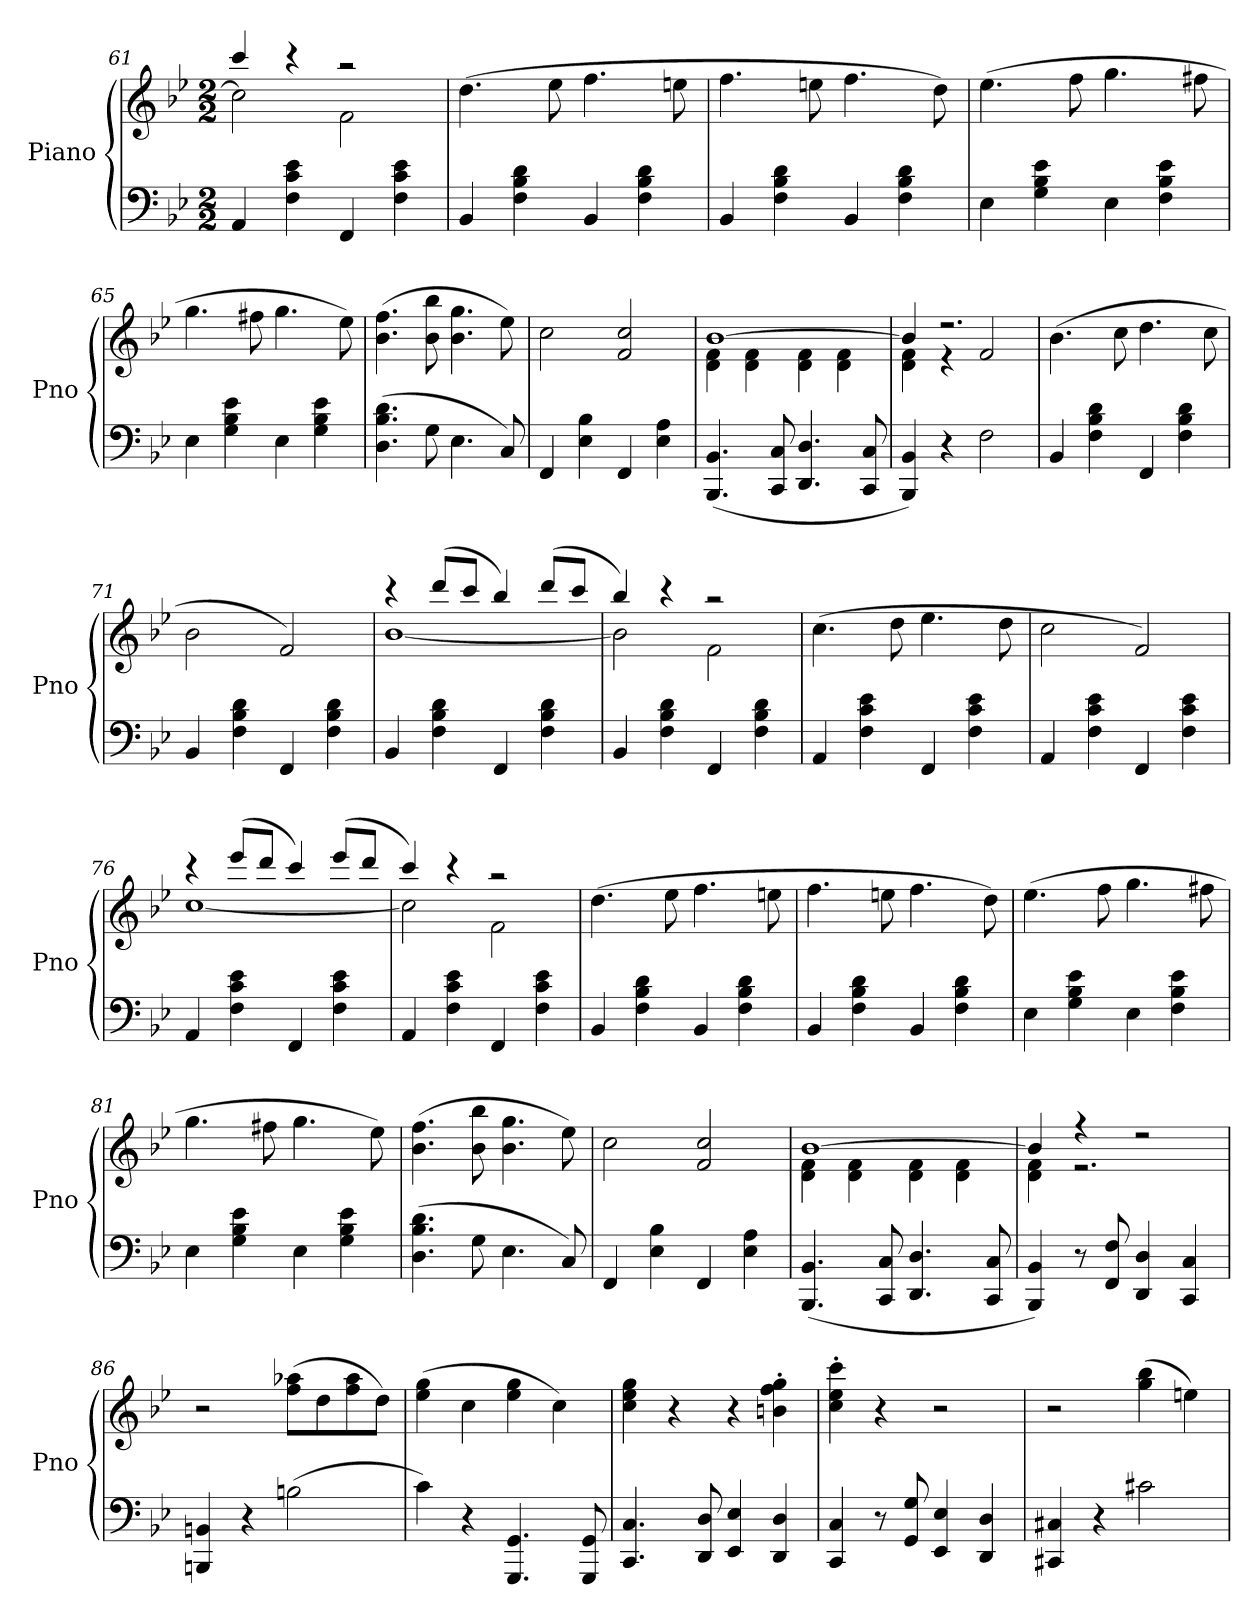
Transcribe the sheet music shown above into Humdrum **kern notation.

**kern	**kern
*part1	*part1
*staff2	*staff1
*I"Piano	*
*I'Pno	*
*clefF4	*clefG2
*k[b-e-]	*k[b-e-]
*M2/2	*M2/2
=61	=61
*	*^
4AA/	4ccc/	2cc\]
4F\ 4c\ 4e-\	4r	.
4FF/	2r	2f\
4F\ 4c\ 4e-\	.	.
*	*v	*v
=62	=62
4BB-/	(4.dd\
4F\ 4B-\ 4d\	.
.	8ee-\
4BB-/	4.ff\
4F\ 4B-\ 4d\	.
.	8een\
=63	=63
4BB-/	4.ff\
4F\ 4B-\ 4d\	.
.	8een\
4BB-/	4.ff\
4F\ 4B-\ 4d\	.
.	8dd\)
=64	=64
4E-\	(4.ee-\
4G\ 4B-\ 4e-\	.
.	8ff\
4E-\	4.gg\
4F\ 4B-\ 4e-\	.
.	8ff#X\
=65	=65
4E-\	4.gg\
4G\ 4B-\ 4e-\	.
.	8ff#X\
4E-\	4.gg\
4G\ 4B-\ 4e-\	.
.	8ee-\)
=66	=66
(4.D\ 4.B-\ 4.d\	(4.b-\ 4.ff\
8G\	8b-\ 8bb-\
4.E-\	4.b-\ 4.gg\
8C/)	8ee-\)
=67	=67
4FF/	2cc\
4E-\ 4B-\	.
4FF/	2f/ 2cc/
4E-\ 4A\	.
=68	=68
*	*^
(4.BBB-/ 4.BB-/	[1b-	4d\ 4f\
.	.	4d\ 4f\
8CC/ 8C/	.	.
4.DD/ 4.D/	.	4d\ 4f\
.	.	4d\ 4f\
8CC/ 8C/	.	.
=69	=69	=69
4BBB-/ 4BB-/)	4b-/]	4d\ 4f\
4r	2.r	4r
2F\	.	2f/
*	*v	*v
=70	=70
4BB-/	(4.b-\
4F\ 4B-\ 4d\	.
.	8cc\
4FF/	4.dd\
4F\ 4B-\ 4d\	.
.	8cc\
=71	=71
4BB-/	2b-\
4F\ 4B-\ 4d\	.
4FF/	2f/)
4F\ 4B-\ 4d\	.
=72	=72
*	*^
4BB-/	4r	[1b-
4F\ 4B-\ 4d\	(8ddd/L	.
.	8ccc/J	.
4FF/	4bb-/)	.
4F\ 4B-\ 4d\	(8ddd/L	.
.	8ccc/J	.
=73	=73	=73
4BB-/	4bb-/)	2b-\]
4F\ 4B-\ 4d\	4r	.
4FF/	2r	2f\
4F\ 4B-\ 4d\	.	.
*	*v	*v
=74	=74
4AA/	(4.cc\
4F\ 4c\ 4e-\	.
.	8dd\
4FF/	4.ee-\
4F\ 4c\ 4e-\	.
.	8dd\
=75	=75
4AA/	2cc\
4F\ 4c\ 4e-\	.
4FF/	2f/)
4F\ 4c\ 4e-\	.
=76	=76
*	*^
4AA/	4r	[1cc
4F\ 4c\ 4e-\	(8eee-/L	.
.	8ddd/J	.
4FF/	4ccc/)	.
4F\ 4c\ 4e-\	(8eee-/L	.
.	8ddd/J	.
=77	=77	=77
4AA/	4ccc/)	2cc\]
4F\ 4c\ 4e-\	4r	.
4FF/	2r	2f\
4F\ 4c\ 4e-\	.	.
*	*v	*v
=78	=78
4BB-/	(4.dd\
4F\ 4B-\ 4d\	.
.	8ee-\
4BB-/	4.ff\
4F\ 4B-\ 4d\	.
.	8een\
=79	=79
4BB-/	4.ff\
4F\ 4B-\ 4d\	.
.	8een\
4BB-/	4.ff\
4F\ 4B-\ 4d\	.
.	8dd\)
=80	=80
4E-\	(4.ee-\
4G\ 4B-\ 4e-\	.
.	8ff\
4E-\	4.gg\
4F\ 4B-\ 4e-\	.
.	8ff#X\
=81	=81
4E-\	4.gg\
4G\ 4B-\ 4e-\	.
.	8ff#X\
4E-\	4.gg\
4G\ 4B-\ 4e-\	.
.	8ee-\)
=82	=82
(4.D\ 4.B-\ 4.d\	(4.b-\ 4.ff\
8G\	8b-\ 8bb-\
4.E-\	4.b-\ 4.gg\
8C/)	8ee-\)
=83	=83
4FF/	2cc\
4E-\ 4B-\	.
4FF/	2f/ 2cc/
4E-\ 4A\	.
=84	=84
*	*^
(4.BBB-/ 4.BB-/	[1b-	4d\ 4f\
.	.	4d\ 4f\
8CC/ 8C/	.	.
4.DD/ 4.D/	.	4d\ 4f\
.	.	4d\ 4f\
8CC/ 8C/	.	.
=85	=85	=85
4BBB-/ 4BB-/)	4b-/]	4d\ 4f\
8r	4r	2.r
8FF/ 8F/	.	.
4DD/ 4D/	2r	.
4CC/ 4C/	.	.
*	*v	*v
=86	=86
4BBBn/ 4BBn/	2r
4r	.
(2Bn\	(8ff\ 8aa-X\L
.	8dd\
.	8ff\ 8aa-\
.	8dd\J)
=87	=87
4c\)	(4ee-\ 4gg\
4r	4cc\
4.GGG/ 4.GG/	4ee-\ 4gg\
.	4cc\)
8GGG/ 8GG/	.
=88	=88
4.CC/ 4.C/	4cc\ 4ee-\ 4gg\
.	4r
8DD/ 8D/	.
4EE-/ 4E-/	4r
4DD/ 4D/	4bn'\ 4ff'\ 4gg'\
=89	=89
4CC/ 4C/	4cc'\ 4ee-'\ 4ccc'\
8r	4r
8GG/ 8G/	.
4EE-/ 4E-/	2r
4DD/ 4D/	.
=90	=90
4CC#X/ 4C#X/	2r
4r	.
2c#X\	(4gg\ 4bb-\
.	4een\)
=	=
*-	*-
